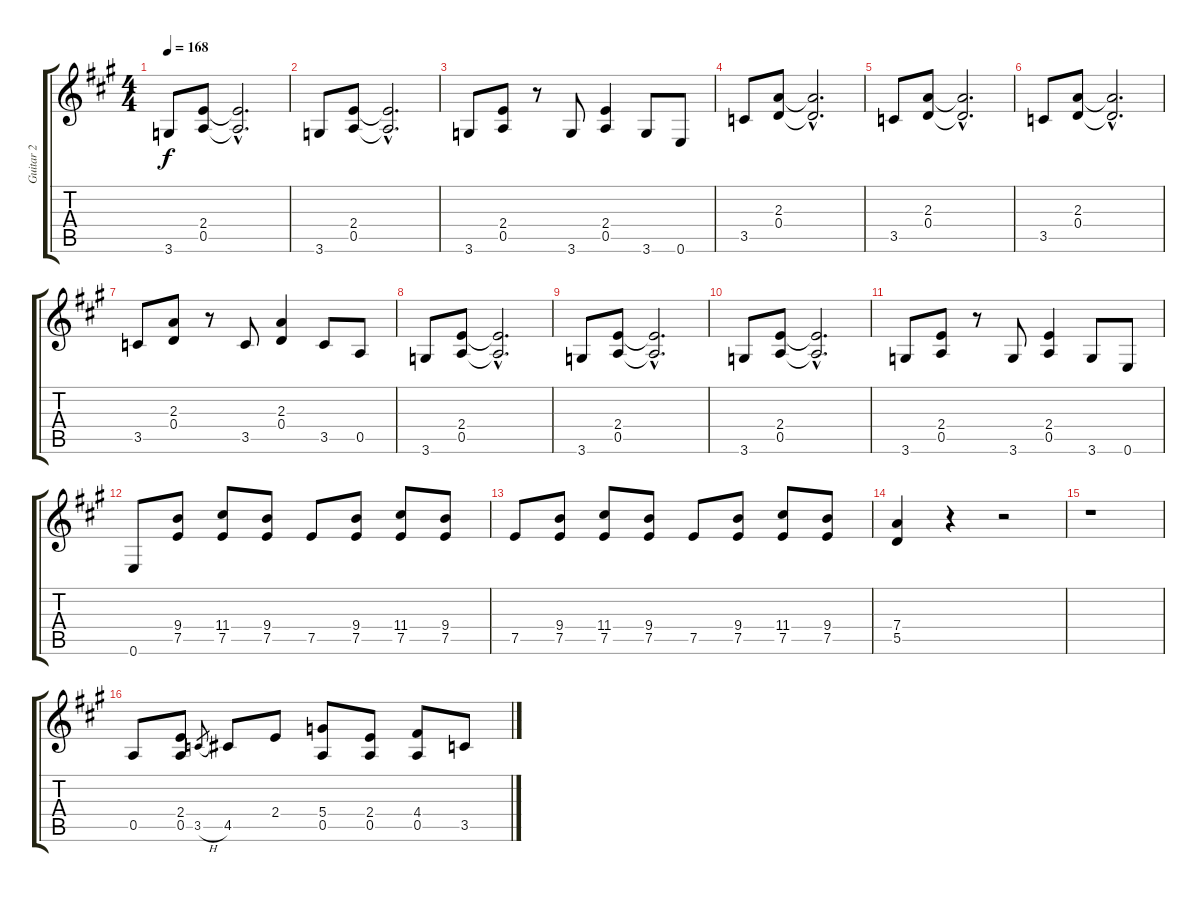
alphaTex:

\track ("Guitar 2" "Guitar 2") {instrument distortionguitar}
\staff {score tabs}
\tuning (E4 B3 G3 D3 A2 E2) {hide}
\ts (4 4)
\tempo 168
\clef g2
\ks a
3.6.8{dy f} (2.4 0.5).8 (2.4{hac t} 0.5{hac t}).2{d} |
3.6.8 (2.4 0.5).8 (2.4{hac t} 0.5{hac t}).2{d} |
3.6.8 (2.4 0.5).8 r.8 3.6.8 (2.4 0.5).4 3.6.8 0.6.8 |
3.5.8 (2.3 0.4).8 (2.3{hac t} 0.4{hac t}).2{d} |
3.5.8 (2.3 0.4).8 (2.3{hac t} 0.4{hac t}).2{d} |
3.5.8 (2.3 0.4).8 (2.3{hac t} 0.4{hac t}).2{d} |
3.5.8 (2.3 0.4).8 r.8 3.5.8 (2.3 0.4).4 3.5.8 0.5.8 |
3.6.8 (2.4 0.5).8 (2.4{hac t} 0.5{hac t}).2{d} |
3.6.8 (2.4 0.5).8 (2.4{hac t} 0.5{hac t}).2{d} |
3.6.8 (2.4 0.5).8 (2.4{hac t} 0.5{hac t}).2{d} |
3.6.8 (2.4 0.5).8 r.8 3.6.8 (2.4 0.5).4 3.6.8 0.6.8 |
0.6.8 (9.4 7.5).8 (11.4 7.5).8 (9.4 7.5).8 7.5.8 (9.4 7.5).8 (11.4 7.5).8 (9.4 7.5).8 |
7.5.8 (9.4 7.5).8 (11.4 7.5).8 (9.4 7.5).8 7.5.8 (9.4 7.5).8 (11.4 7.5).8 (9.4 7.5).8 |
(7.4 5.5).4 r.4 r.2 |
r.1 |
0.5.8 (2.4 0.5).8 3.5{h}.8{gr} 4.5.8 2.4.8 (5.4 0.5).8 (2.4 0.5).8 (4.4 0.5).8 3.5.8
